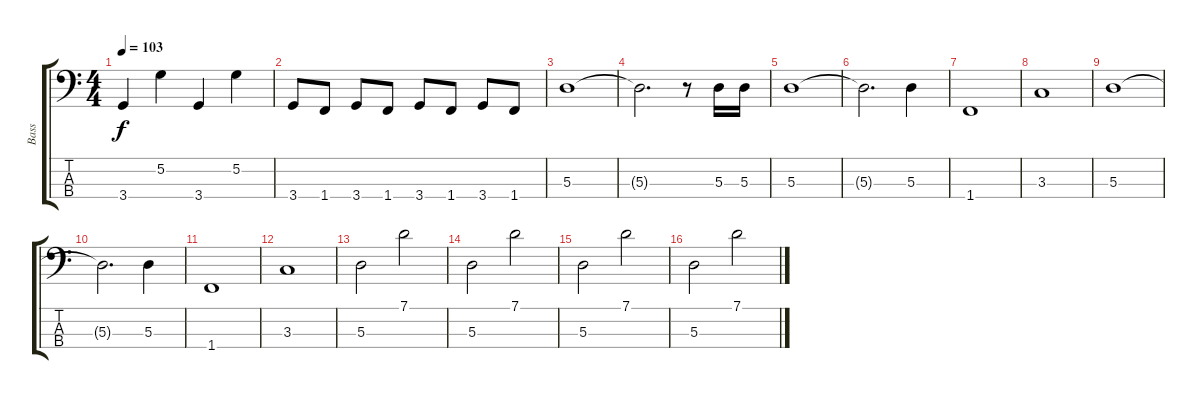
\track ("Bass" "Bass") {instrument electricbassfinger}
\staff {score tabs}
\tuning (G2 D2 A1 E1) {hide}
\ts (4 4)
\tempo 103
\clef f4
\ks c
3.4.4{dy f} 5.2.4 3.4.4 5.2.4 |
3.4.8 1.4.8 3.4.8 1.4.8 3.4.8 1.4.8 3.4.8 1.4.8 |
5.3.1 |
5.3{t}.2{d} r.8 5.3.16 5.3.16 |
5.3.1 |
5.3{t}.2{d} 5.3.4 |
1.4.1 |
3.3.1 |
5.3.1 |
5.3{t}.2{d} 5.3.4 |
1.4.1 |
3.3.1 |
5.3.2 7.1.2 |
5.3.2 7.1.2 |
5.3.2 7.1.2 |
5.3.2{volume 5} 7.1.2
